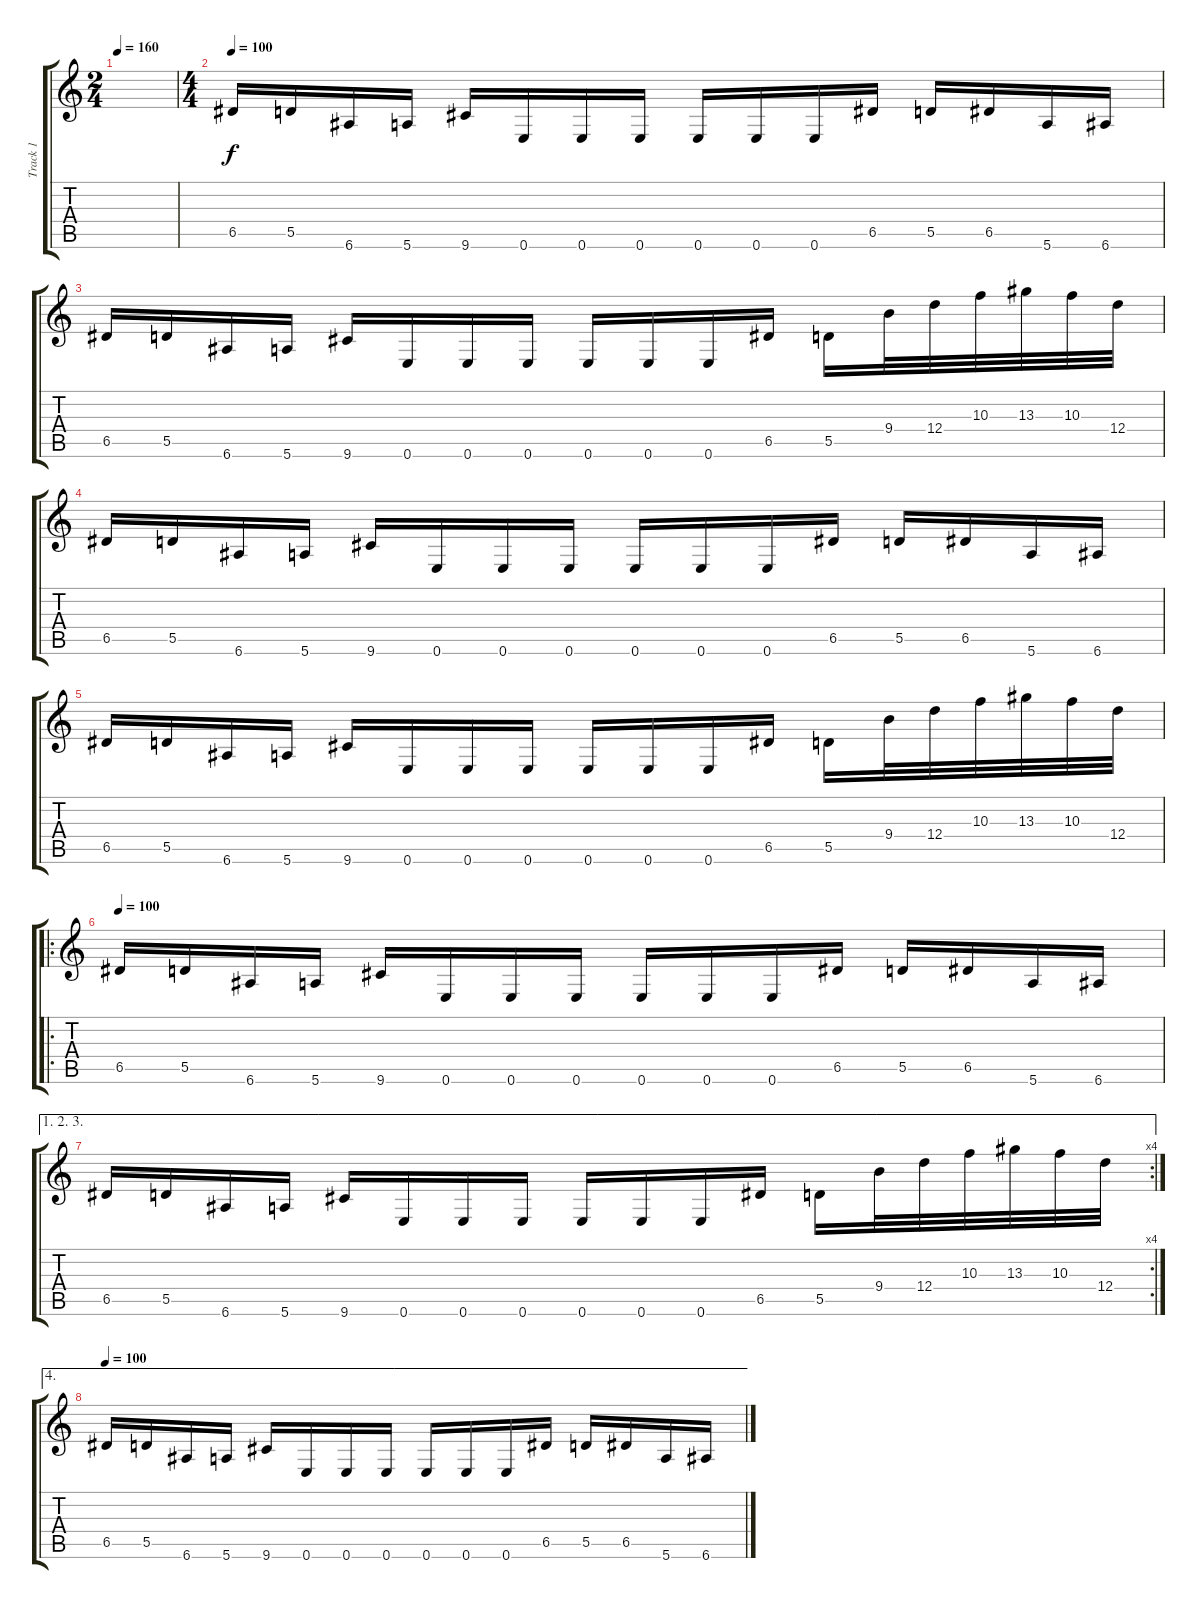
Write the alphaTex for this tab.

\track ("Track 1" "Track 1") {instrument distortionguitar}
\staff {score tabs}
\tuning (E4 B3 G3 D3 A2 E2) {hide}
\ts (2 4)
\tempo 160
\clef g2
\ks c
|
\ts (4 4)
\tempo 100
6.5.16 5.5.16 6.6.16 5.6.16 9.6.16 0.6.16 0.6.16 0.6.16 0.6.16 0.6.16 0.6.16 6.5.16 5.5.16 6.5.16 5.6.16 6.6.16 |
6.5.16 5.5.16 6.6.16 5.6.16 9.6.16 0.6.16 0.6.16 0.6.16 0.6.16 0.6.16 0.6.16 6.5.16 5.5.16 9.4.32 12.4.32 10.3.32 13.3.32 10.3.32 12.4.32 |
6.5.16 5.5.16 6.6.16 5.6.16 9.6.16 0.6.16 0.6.16 0.6.16 0.6.16 0.6.16 0.6.16 6.5.16 5.5.16 6.5.16 5.6.16 6.6.16 |
6.5.16 5.5.16 6.6.16 5.6.16 9.6.16 0.6.16 0.6.16 0.6.16 0.6.16 0.6.16 0.6.16 6.5.16 5.5.16 9.4.32 12.4.32 10.3.32 13.3.32 10.3.32 12.4.32 |
\ro
\tempo 100
6.5.16 5.5.16 6.6.16 5.6.16 9.6.16 0.6.16 0.6.16 0.6.16 0.6.16 0.6.16 0.6.16 6.5.16 5.5.16 6.5.16 5.6.16 6.6.16 |
\ae (1 2 3)
\rc 4
6.5.16 5.5.16 6.6.16 5.6.16 9.6.16 0.6.16 0.6.16 0.6.16 0.6.16 0.6.16 0.6.16 6.5.16 5.5.16 9.4.32 12.4.32 10.3.32 13.3.32 10.3.32 12.4.32 |
\ae 4
\tempo 100
6.5.16 5.5.16 6.6.16 5.6.16 9.6.16 0.6.16 0.6.16 0.6.16 0.6.16 0.6.16 0.6.16 6.5.16 5.5.16 6.5.16 5.6.16 6.6.16
